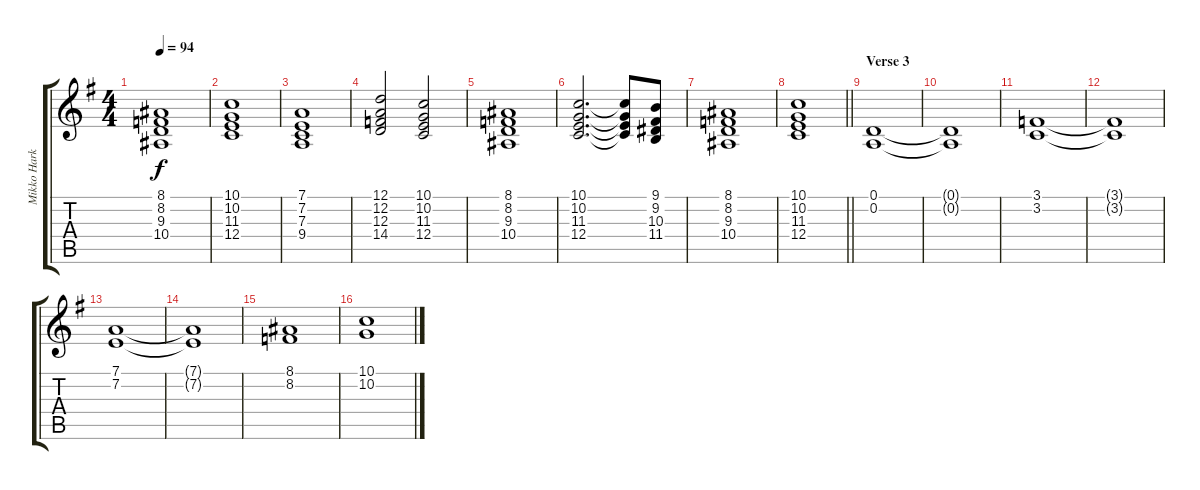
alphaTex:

\track ("Mikko Harkin - Keyboard" "Mikko Hark") {instrument stringensemble1}
\staff {score tabs}
\tuning (D4 A3 F3 C3 G2 D2) {hide}
\ts (4 4)
\tempo 94
\clef g2
\ks eminor
(8.1 8.2 9.3 10.4).1{dy f} |
(10.1 10.2 11.3 12.4).1 |
(7.1 7.2 7.3 9.4).1 |
(12.1 12.2 12.3 14.4).2 (10.1 10.2 11.3 12.4).2 |
(8.1 8.2 9.3 10.4).1 |
(10.1 10.2 11.3 12.4).2{d} (10.1{t} 10.2{t} 11.3{t} 12.4{t}).8 (9.1 9.2 10.3 11.4).8 |
(8.1 8.2 9.3 10.4).1 |
\barLineRight lightlight
(10.1 10.2 11.3 12.4).1 |
\section ("" "Verse 3")
(0.1 0.2).1 |
(0.1{t} 0.2{t}).1 |
(3.1 3.2).1 |
(3.1{t} 3.2{t}).1 |
(7.1 7.2).1 |
(7.1{t} 7.2{t}).1 |
(8.1 8.2).1 |
(10.1 10.2).1
